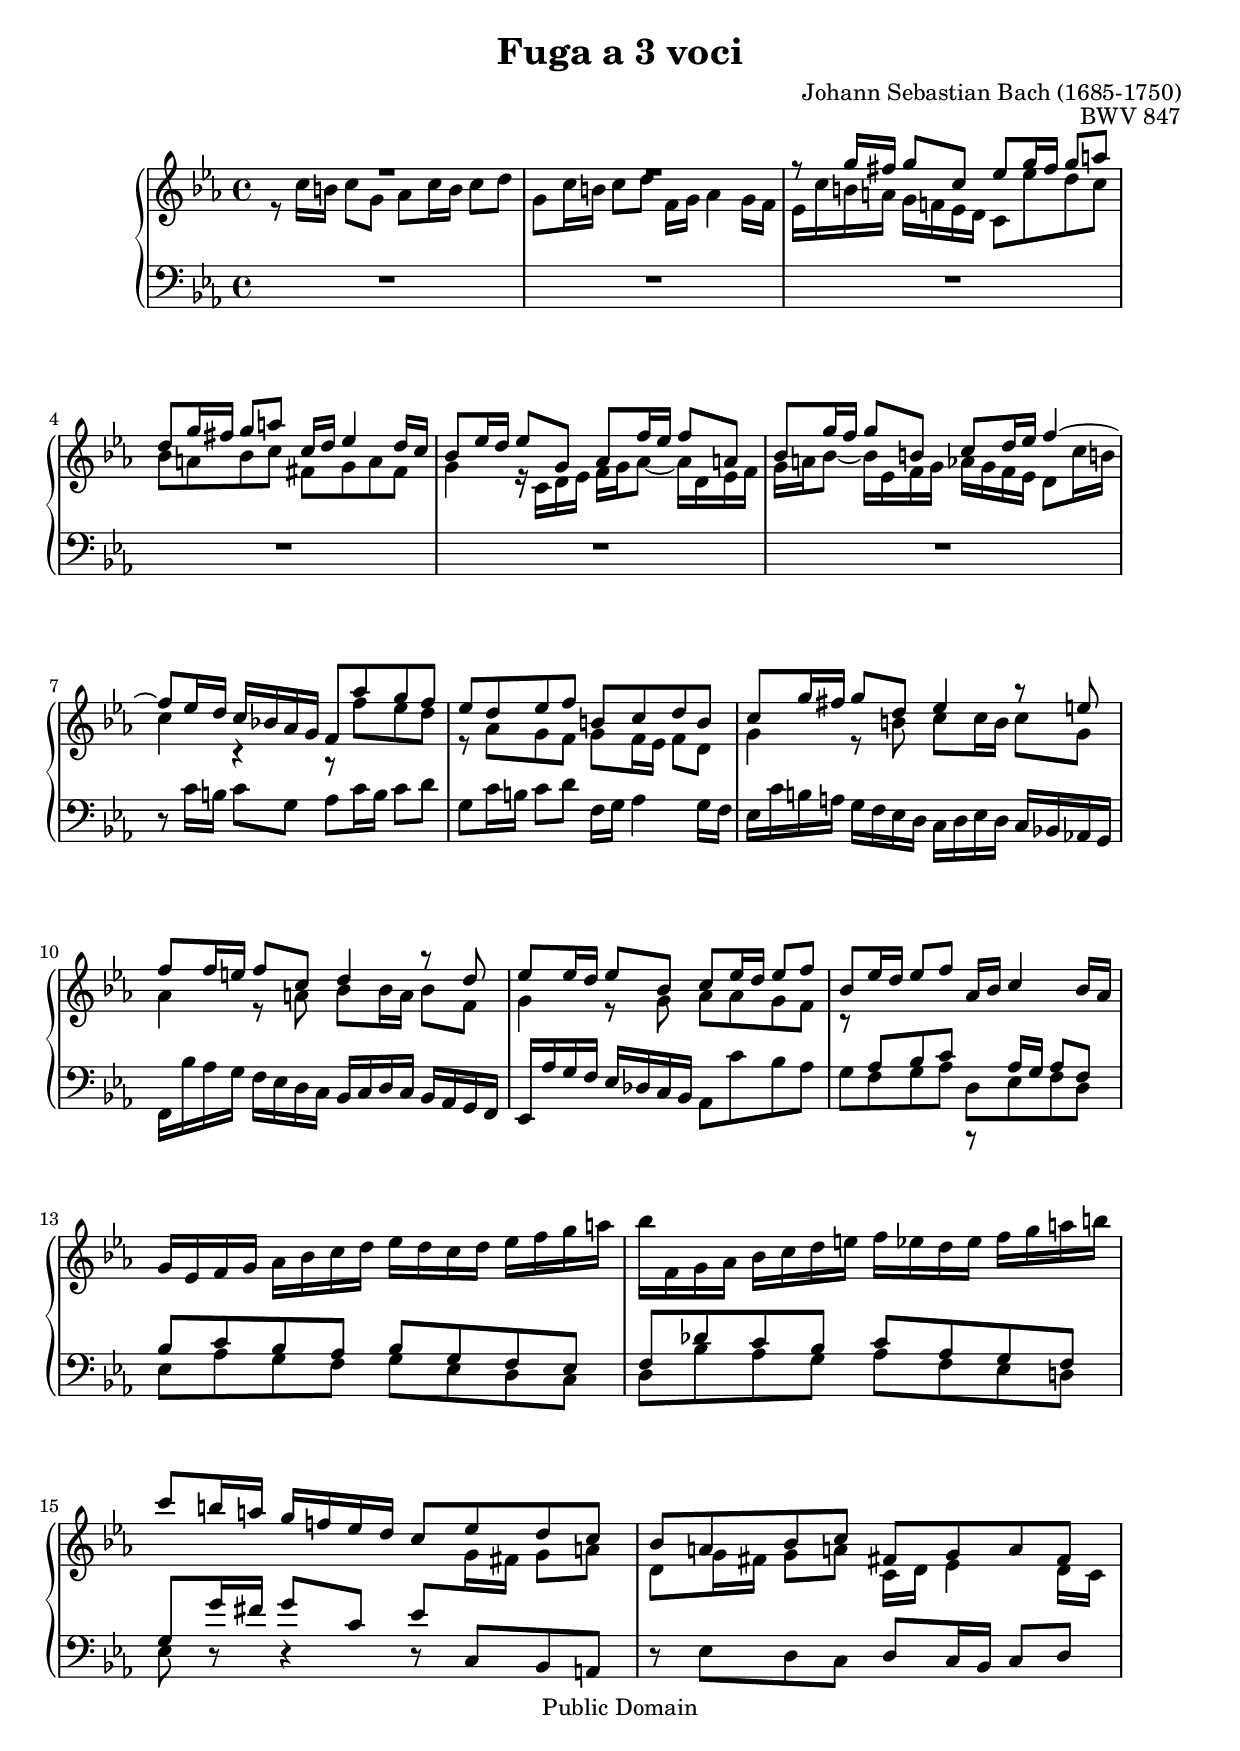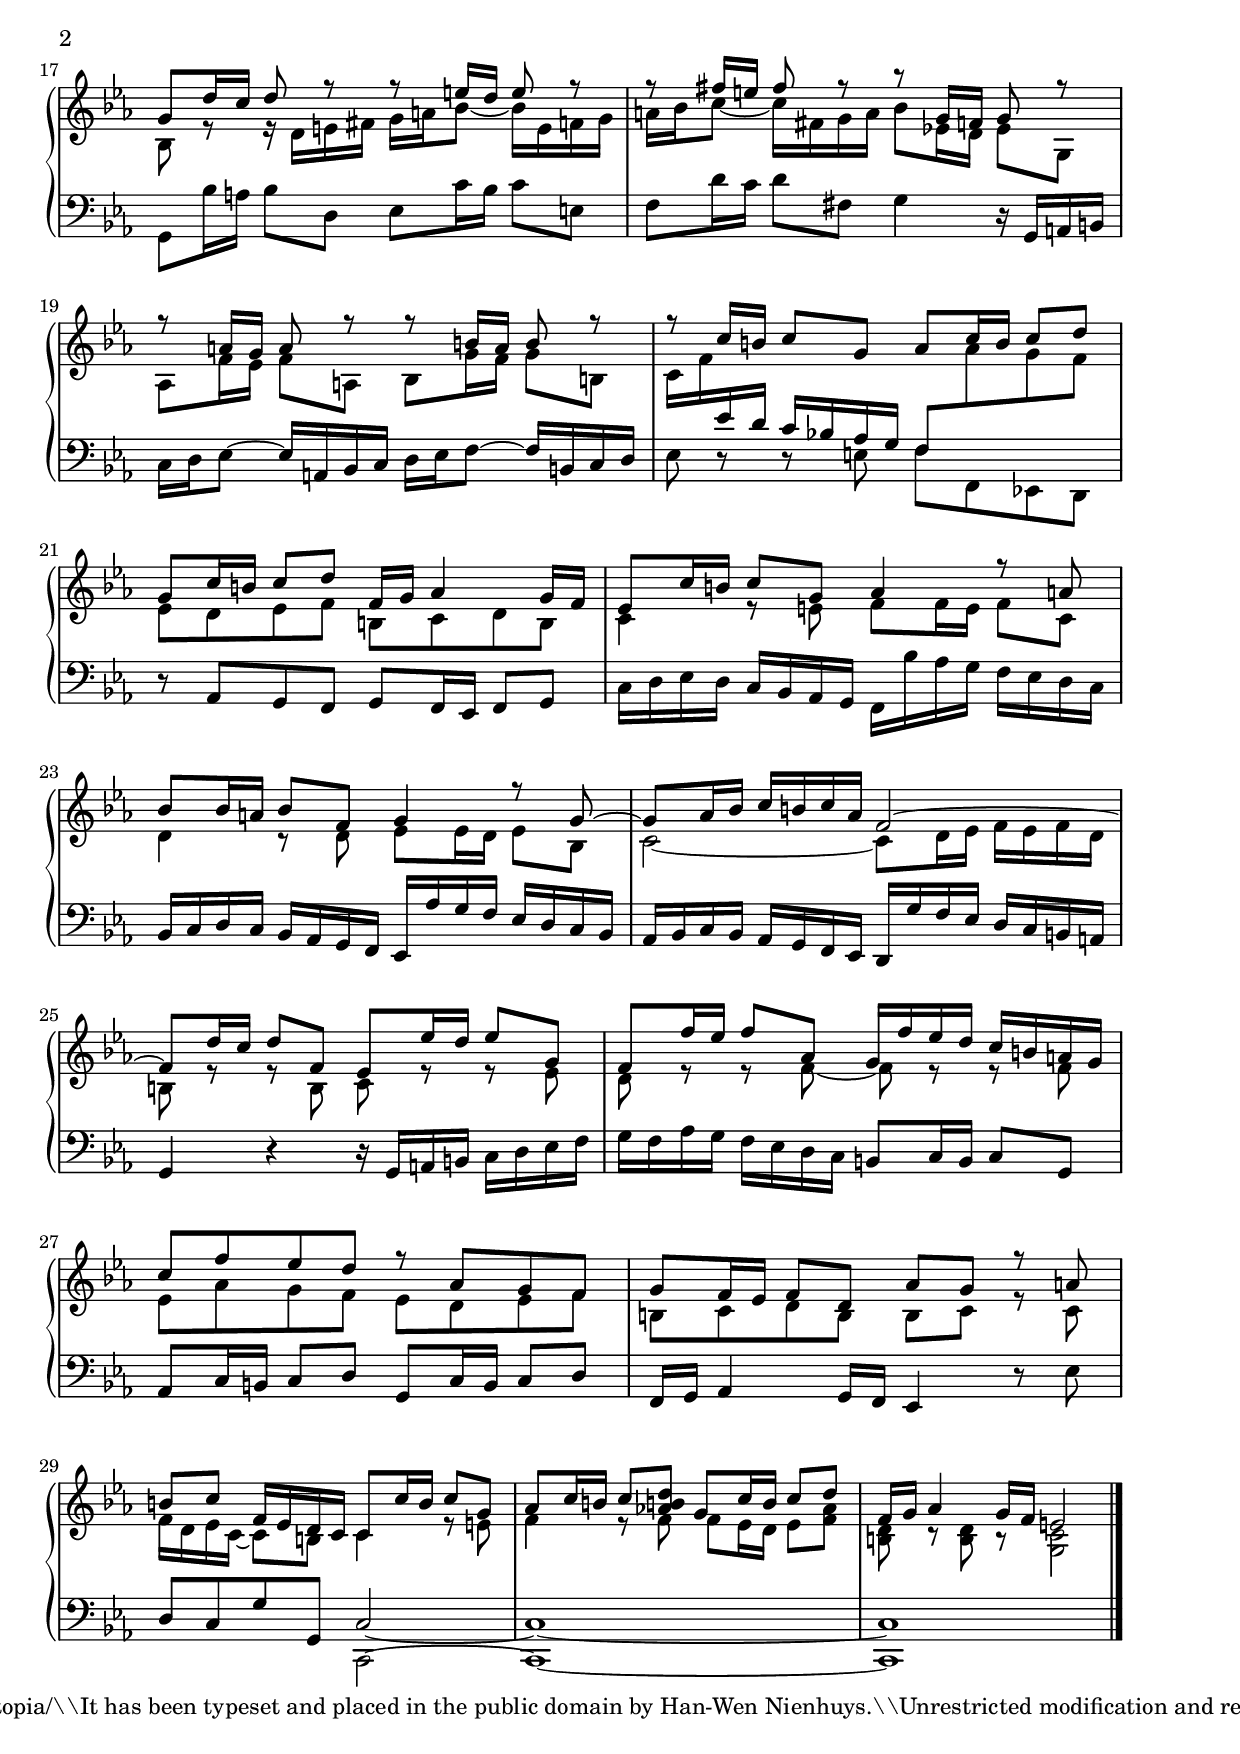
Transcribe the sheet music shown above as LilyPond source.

\header {
  title =       "Fuga a 3 voci";
  opus =        "BWV 847-Fuga";
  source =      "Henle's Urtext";
  composer =    "Johann Sebastian Bach (1685-1750)";
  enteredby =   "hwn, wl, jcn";

  % mutopia headers.
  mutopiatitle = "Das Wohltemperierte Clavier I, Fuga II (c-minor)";
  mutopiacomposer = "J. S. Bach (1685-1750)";
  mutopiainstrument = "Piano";
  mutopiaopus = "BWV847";
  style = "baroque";
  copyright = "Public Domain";
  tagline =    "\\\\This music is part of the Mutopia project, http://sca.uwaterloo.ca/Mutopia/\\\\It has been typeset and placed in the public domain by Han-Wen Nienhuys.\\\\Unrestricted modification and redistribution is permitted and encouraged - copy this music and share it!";
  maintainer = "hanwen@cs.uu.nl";
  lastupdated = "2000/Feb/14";
}


% It would be nice to squeeze this onto two pages, but I am not sure
% if it would work with US paper.

\version "1.3.117";

  
dux =  \context Voice=two \notes \relative c''{
  \voiceTwo
  \clef violin;

  r8 c16 b c8 g as c16 b c8 d |
  g, c16 b c8 d f,16 g as4 g16 f |
  es c' b a g f! es d c8 es' d c |
  bes a bes c fis, g a fis |
%%5
  g4 r16 c, d es f g as8~ as16 d, es f |
  g a bes8 ~ bes16 es, f g as g f es d8 c'16 b! |
          % forced accident!
  c4 r4 r8 f es d |
  r8 as g f g f16 es f8 d | 
  g4 r8 b c c16 b c8 g |
%%10 
  as4 r8 a bes bes16 a bes8 f |
  g4 r8 g as as g f |
  r8 
  \translator Staff = bass \stemUp 
  as, bes c r8 as16 g as8 f8 |
  bes8 c bes as bes g f es |
  f des' c bes c as g f |
%%15
  g8
  g'16 fis g8 c, 
  es \translator Staff = treble
  \stemBoth
  \stemDown
  g16 fis! g8 a |
  d, g16 fis g8 a! c,16 d es4 d16 c |  % forced accident!
  bes8 r8 r16 d e fis g a bes8 ~ bes16 e, f g |
  a bes c8 ~ c16 fis,16 g a bes8 es,!16 d es8 g, |
  as f'16 es f8 a,8 bes g'16 f g8 b, |
%%20
  c16 f \translator Staff = bass
  \stemBoth \stemUp
     es d c bes! as g 
  f8 \translator Staff = treble
  \stemBoth \stemDown
  as' g f |
  es d es f b, c d b |
  c4 r8 e8 f f16 e f8 c |
  d4 r8 d8 es8 es16 d es8 bes |
  c2 ~ c8 d16 es f es f d |
%%25
  b8 r8 r b c r r es |
  d r r f ~ f r r f |
  es as g f es d es f |
  b, c d b b c r c |
  f16 d es c ~ c8 b c4 r8 e |
%%30
  f4 r8 f f es16 d es8 <f as> |
  <b, d> r <b d> r <g2 c> |
}


comes =  \context Voice=one \notes \relative c'' {
  \voiceOne
  R1 |
  R1 |
  r8 g'16 fis g8 c, es g16 fis g8 a |
  d,8 g16 fis g8 a c,16 d es4 d16 c |
%%5
  bes8 es16 d es8 g,8 as f'16 es f8 a, 
  bes8 g'16 f g8 b, c8 d16 es f4 ~ |
  f8 es16 d c16 bes ! as g f8 as' g f 
  es d es f b, c d b |
  c g'16 fis g8 d es4 r8 e8 |
%%10 
  f f16 e f8 c8 d4 r8 d |
  es8 es16 d es8 bes c es16 d es8 f |
  bes, es16 d es8 f as,16 bes c4 bes16 as |
  \stemBoth g16 es f g as bes c d es d c d es f g a |
  bes f, g as bes c d e f es d es f g a b |
%%15
  \stemUp c8 b16 a g f! es d c8 es d c |
  bes a bes c fis,! g a fis |    % forced accident
  g8 d'16 c d8 r8 r8 e16 d e8 r8 |
  r fis16 e fis8 r r g,16 f g8 r8 |
  r8 a16 g a8 r r b16 a b8 r |
%%20
  r8 c16 b c8 g as c16 b c8 d |
  g, c16 b c8 d f,16 g as4 g16 f |
  es8 c'16 b c8 g as4 r8 a |
  bes8 bes16 a bes8 f8 g4 r8 g ~ |
  g as16 bes c b c as f2 ~ |
%%25
  f8 d'16 c d8 f, es es'16 d es8 g, |
  f f'16 es f8 as, g16 f' es d c b a g |
  c8 f es d r as g f |
  g f16 es f8 d as' g r a |
  b c f,16 es d c c8 c'16 b c8 g |
%%30
  as c16 b c8 <d b ! as !> g,8 c16 b c8 d |
  f,16 g as4 g16 f e2 |
}

bassdux =  \context Voice=three \notes \relative c' {
  \clef bass;
  R1 |
  R |
  R |
  R |
%%5
  R |
  R1 |
  r8 c16 b c8 g as c16 b c8 d |
  g, c16 b c8 d f,16 g as4 g16 f | 
  es c' b a g f es d c d es d c bes! as! g |
          % -> \classic_accidentals
%%10
  f bes' as g f es d c bes c d c bes as g f |
  es as' g f es des c bes as8 c' bes as |
  g8 f g as d, es f d |
  es as g f g es d c |
  d bes' as g as f es d! |
%%15
  es8 r8 r4 r8 c bes a |
  r es' d c d c16 bes c8 d |
  g,8 bes'16 a bes8 d, es c'16 bes c8 e, |
  f d'16 c d8 fis, g4 r16 g, a b |
  c16 d es8~ es16 a, bes c d es f8~ f16 b, c d |
%%20 
% es8 r r e f f, es! d |     % -> \classic_accidentals
  es8 r r e \stemBoth \stemDown f f, es! d \stemBoth |
  r as' g f g f16 es f8 g |
  c16 d es d c bes as g f bes' as g f es d c |
  bes c d c bes as g f es as' g f es d c bes |
  as bes c bes as g f es d g' f es d c b a |
%%25
  g4 r4 r16 g a b c d es f |
  g f as g f es d c b8 c16 b c8 g |
  as c16 b c8 d g, c16 b c8 d |
  f,16 g as4 g16 f es4 r8 es' |
  d c g' g, 
%%30
  \context Staff=bass <
    {\stemUp c2 ~ | c1 ~ | c1 }
    \context Voice=four {\stemDown c,2 ~ | c1 ~ | c1 }
  >
}

\score {
 
    \notes \context PianoStaff < 
	\context Staff = treble <
	    \key c \minor;
%	\key es \major;
	    \dux
	    { \comes \bar "|."; }
	      \time 4/4;
	  >
	\context Staff = bass <
	    \key c \minor;
	    \bassdux
	>
    >

    \paper {
        linewidth = 18.0 \cm;
	\translator{ \OrchestralScoreContext
	 timeSignatureStyle \override #'style = #"C"

	}
	
    }
    \header{
	opus = "BWV 847";
    }

    \midi {
	\tempo 4 =84;
    }
}

